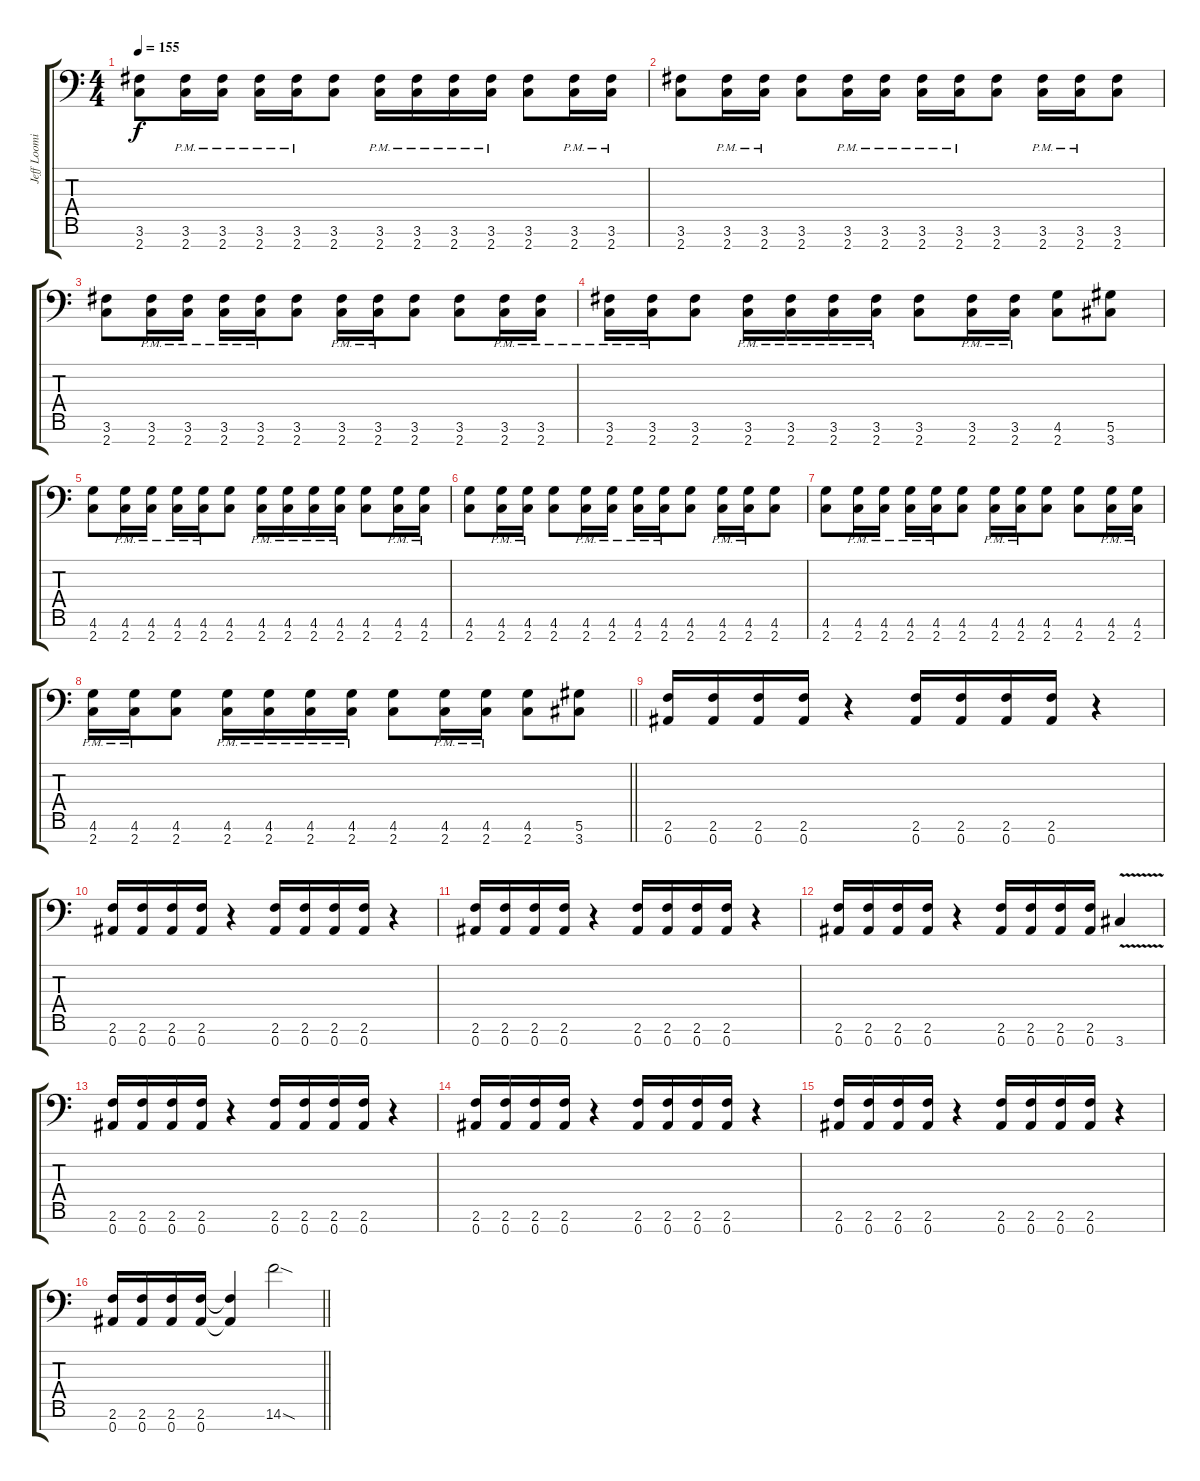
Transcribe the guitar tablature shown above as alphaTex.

\track ("Jeff Loomis" "Jeff Loomi") {instrument distortionguitar}
\staff {score tabs}
\tuning (Eb4 Bb3 Gb3 Db3 Ab2 Eb2 Bb1) {hide}
\ts (4 4)
\tempo 155
\clef f4
\ks c
(3.6 2.7).8{dy f} (3.6{pm} 2.7{pm}).16 (3.6{pm} 2.7{pm}).16 (3.6{pm} 2.7{pm}).16 (3.6{pm} 2.7{pm}).16 (3.6 2.7).8 (3.6{pm} 2.7{pm}).16 (3.6{pm} 2.7{pm}).16 (3.6{pm} 2.7{pm}).16 (3.6{pm} 2.7{pm}).16 (3.6 2.7).8 (3.6{pm} 2.7{pm}).16 (3.6{pm} 2.7{pm}).16 |
(3.6 2.7).8 (3.6{pm} 2.7{pm}).16 (3.6{pm} 2.7{pm}).16 (3.6 2.7).8 (3.6{pm} 2.7{pm}).16 (3.6{pm} 2.7{pm}).16 (3.6{pm} 2.7{pm}).16 (3.6{pm} 2.7{pm}).16 (3.6 2.7).8 (3.6{pm} 2.7{pm}).16 (3.6{pm} 2.7{pm}).16 (3.6 2.7).8 |
(3.6 2.7).8 (3.6{pm} 2.7{pm}).16 (3.6{pm} 2.7{pm}).16 (3.6{pm} 2.7{pm}).16 (3.6{pm} 2.7{pm}).16 (3.6 2.7).8 (3.6{pm} 2.7{pm}).16 (3.6{pm} 2.7{pm}).16 (3.6 2.7).8 (3.6 2.7).8 (3.6{pm} 2.7{pm}).16 (3.6{pm} 2.7{pm}).16 |
(3.6{pm} 2.7{pm}).16 (3.6{pm} 2.7{pm}).16 (3.6 2.7).8 (3.6{pm} 2.7{pm}).16 (3.6{pm} 2.7{pm}).16 (3.6{pm} 2.7{pm}).16 (3.6{pm} 2.7{pm}).16 (3.6 2.7).8 (3.6{pm} 2.7{pm}).16 (3.6{pm} 2.7{pm}).16 (4.6 2.7).8 (5.6 3.7).8 |
(4.6 2.7).8 (4.6{pm} 2.7{pm}).16 (4.6{pm} 2.7{pm}).16 (4.6{pm} 2.7{pm}).16 (4.6{pm} 2.7{pm}).16 (4.6 2.7).8 (4.6{pm} 2.7{pm}).16 (4.6{pm} 2.7{pm}).16 (4.6{pm} 2.7{pm}).16 (4.6{pm} 2.7{pm}).16 (4.6 2.7).8 (4.6{pm} 2.7{pm}).16 (4.6{pm} 2.7{pm}).16 |
(4.6 2.7).8 (4.6{pm} 2.7{pm}).16 (4.6{pm} 2.7{pm}).16 (4.6 2.7).8 (4.6{pm} 2.7{pm}).16 (4.6{pm} 2.7{pm}).16 (4.6{pm} 2.7{pm}).16 (4.6{pm} 2.7{pm}).16 (4.6 2.7).8 (4.6{pm} 2.7{pm}).16 (4.6{pm} 2.7{pm}).16 (4.6 2.7).8 |
(4.6 2.7).8 (4.6{pm} 2.7{pm}).16 (4.6{pm} 2.7{pm}).16 (4.6{pm} 2.7{pm}).16 (4.6{pm} 2.7{pm}).16 (4.6 2.7).8 (4.6{pm} 2.7{pm}).16 (4.6{pm} 2.7{pm}).16 (4.6 2.7).8 (4.6 2.7).8 (4.6{pm} 2.7{pm}).16 (4.6{pm} 2.7{pm}).16 |
\barLineRight lightlight
(4.6{pm} 2.7{pm}).16 (4.6{pm} 2.7{pm}).16 (4.6 2.7).8 (4.6{pm} 2.7{pm}).16 (4.6{pm} 2.7{pm}).16 (4.6{pm} 2.7{pm}).16 (4.6{pm} 2.7{pm}).16 (4.6 2.7).8 (4.6{pm} 2.7{pm}).16 (4.6{pm} 2.7{pm}).16 (4.6 2.7).8 (5.6 3.7).8 |
(2.6 0.7).16 (2.6 0.7).16 (2.6 0.7).16 (2.6 0.7).16 r.4 (2.6 0.7).16 (2.6 0.7).16 (2.6 0.7).16 (2.6 0.7).16 r.4 |
(2.6 0.7).16 (2.6 0.7).16 (2.6 0.7).16 (2.6 0.7).16 r.4 (2.6 0.7).16 (2.6 0.7).16 (2.6 0.7).16 (2.6 0.7).16 r.4 |
(2.6 0.7).16 (2.6 0.7).16 (2.6 0.7).16 (2.6 0.7).16 r.4 (2.6 0.7).16 (2.6 0.7).16 (2.6 0.7).16 (2.6 0.7).16 r.4 |
(2.6 0.7).16 (2.6 0.7).16 (2.6 0.7).16 (2.6 0.7).16 r.4 (2.6 0.7).16 (2.6 0.7).16 (2.6 0.7).16 (2.6 0.7).16 3.7{v}.4 |
(2.6 0.7).16 (2.6 0.7).16 (2.6 0.7).16 (2.6 0.7).16 r.4 (2.6 0.7).16 (2.6 0.7).16 (2.6 0.7).16 (2.6 0.7).16 r.4 |
(2.6 0.7).16 (2.6 0.7).16 (2.6 0.7).16 (2.6 0.7).16 r.4 (2.6 0.7).16 (2.6 0.7).16 (2.6 0.7).16 (2.6 0.7).16 r.4 |
(2.6 0.7).16 (2.6 0.7).16 (2.6 0.7).16 (2.6 0.7).16 r.4 (2.6 0.7).16 (2.6 0.7).16 (2.6 0.7).16 (2.6 0.7).16 r.4 |
\barLineRight lightlight
(2.6 0.7).16 (2.6 0.7).16 (2.6 0.7).16 (2.6 0.7).16 (2.6{t} 0.7{t}).4 14.6{sod}.2
